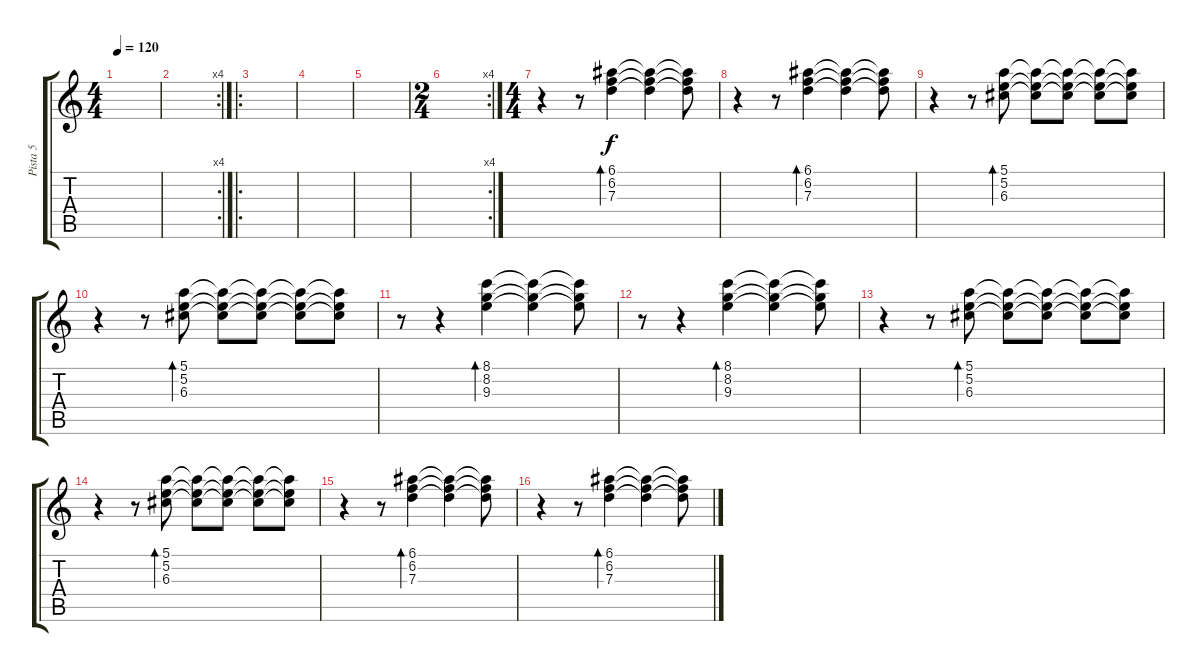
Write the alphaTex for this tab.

\track ("Pista 5" "Pista 5") {instrument electricguitarclean}
\staff {score tabs}
\tuning (E4 B3 G3 D3 A2 E2) {hide}
\ts (4 4)
\tempo 120
\clef g2
\ks c
|
\rc 4
|
\ro
|
|
|
\rc 4
\ts (2 4)
|
\ts (4 4)
r.4{volume 12} r.8 (6.1 6.2 7.3).4{bd 60} (6.1{t} 6.2{t} 7.3{t}).4 (6.1{t} 6.2{t} 7.3{t}).8 |
r.4 r.8 (6.1 6.2 7.3).4{bd 60} (6.1{t} 6.2{t} 7.3{t}).4 (6.1{t} 6.2{t} 7.3{t}).8 |
r.4 r.8 (5.1 5.2 6.3).8{bd 60} (5.1{t} 5.2{t} 6.3{t}).8 (5.1{t} 5.2{t} 6.3{t}).8 (5.1{t} 5.2{t} 6.3{t}).8 (5.1{t} 5.2{t} 6.3{t}).8 |
r.4 r.8 (5.1 5.2 6.3).8{bd 60} (5.1{t} 5.2{t} 6.3{t}).8 (5.1{t} 5.2{t} 6.3{t}).8 (5.1{t} 5.2{t} 6.3{t}).8 (5.1{t} 5.2{t} 6.3{t}).8 |
r.8 r.4 (8.1 8.2 9.3).4{bd 60} (8.1{t} 8.2{t} 9.3{t}).4 (8.1{t} 8.2{t} 9.3{t}).8 |
r.8 r.4 (8.1 8.2 9.3).4{bd 60} (8.1{t} 8.2{t} 9.3{t}).4 (8.1{t} 8.2{t} 9.3{t}).8 |
r.4 r.8 (5.1 5.2 6.3).8{bd 60} (5.1{t} 5.2{t} 6.3{t}).8 (5.1{t} 5.2{t} 6.3{t}).8 (5.1{t} 5.2{t} 6.3{t}).8 (5.1{t} 5.2{t} 6.3{t}).8 |
r.4 r.8 (5.1 5.2 6.3).8{bd 60} (5.1{t} 5.2{t} 6.3{t}).8 (5.1{t} 5.2{t} 6.3{t}).8 (5.1{t} 5.2{t} 6.3{t}).8 (5.1{t} 5.2{t} 6.3{t}).8 |
r.4 r.8 (6.1 6.2 7.3).4{bd 60} (6.1{t} 6.2{t} 7.3{t}).4 (6.1{t} 6.2{t} 7.3{t}).8 |
r.4 r.8 (6.1 6.2 7.3).4{bd 60} (6.1{t} 6.2{t} 7.3{t}).4 (6.1{t} 6.2{t} 7.3{t}).8
